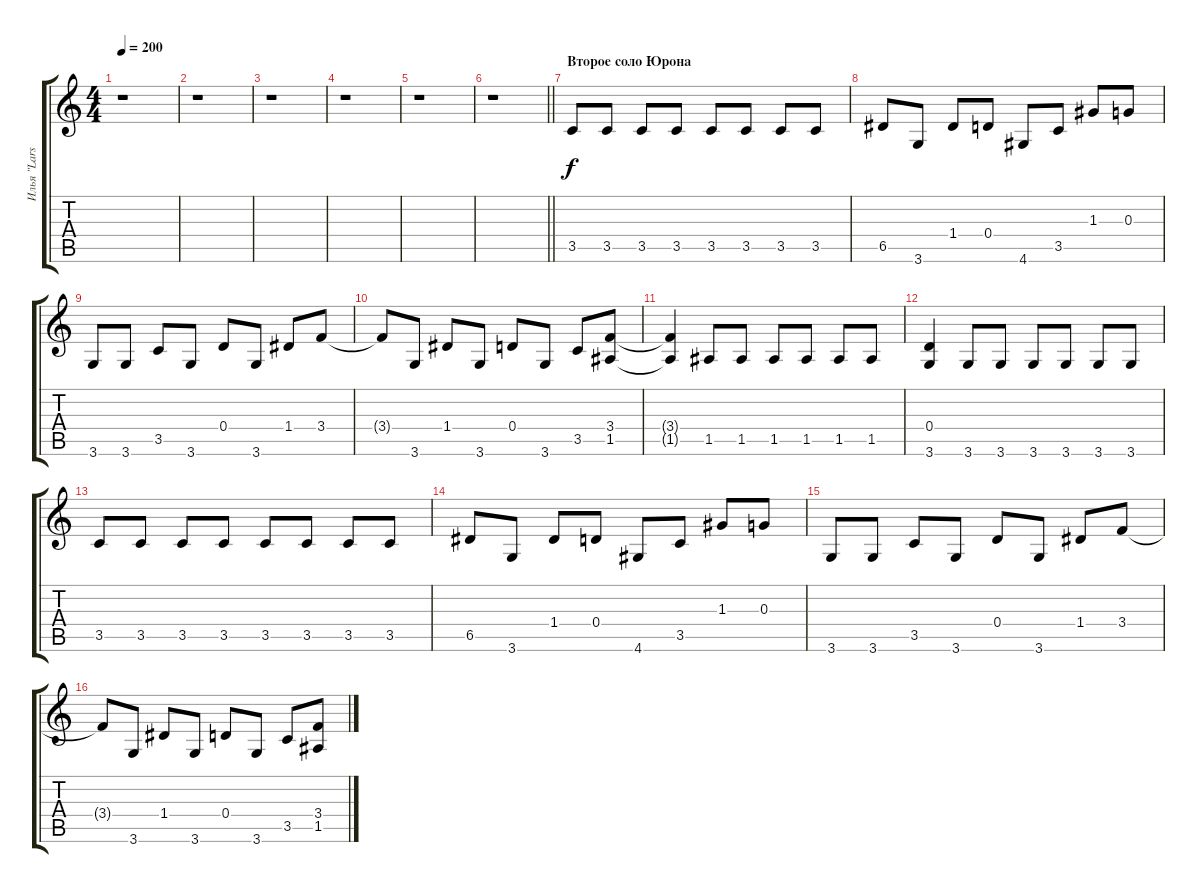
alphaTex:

\track ("Илья \"Lars\" Мамонтов" "Илья \"Lars") {instrument distortionguitar}
\staff {score tabs}
\tuning (E4 B3 G3 D3 A2 E2) {hide}
\ts (4 4)
\tempo 200
\clef g2
\ks c
r.1{dy f} |
r.1 |
r.1 |
r.1 |
r.1 |
\barLineRight lightlight
r.1 |
\section ("" "Второе соло Юрона")
3.5.8 3.5.8 3.5.8 3.5.8 3.5.8 3.5.8 3.5.8 3.5.8 |
6.5.8 3.6.8 1.4.8 0.4.8 4.6.8 3.5.8 1.3.8 0.3.8 |
3.6.8 3.6.8 3.5.8 3.6.8 0.4.8 3.6.8 1.4.8 3.4.8 |
3.4{t}.8 3.6.8 1.4.8 3.6.8 0.4.8 3.6.8 3.5.8 (3.4 1.5).8 |
(3.4{t} 1.5{t}).4 1.5.8 1.5.8 1.5.8 1.5.8 1.5.8 1.5.8 |
(0.4 3.6).4 3.6.8 3.6.8 3.6.8 3.6.8 3.6.8 3.6.8 |
3.5.8 3.5.8 3.5.8 3.5.8 3.5.8 3.5.8 3.5.8 3.5.8 |
6.5.8 3.6.8 1.4.8 0.4.8 4.6.8 3.5.8 1.3.8 0.3.8 |
3.6.8 3.6.8 3.5.8 3.6.8 0.4.8 3.6.8 1.4.8 3.4.8 |
3.4{t}.8 3.6.8 1.4.8 3.6.8 0.4.8 3.6.8 3.5.8 (3.4 1.5).8
